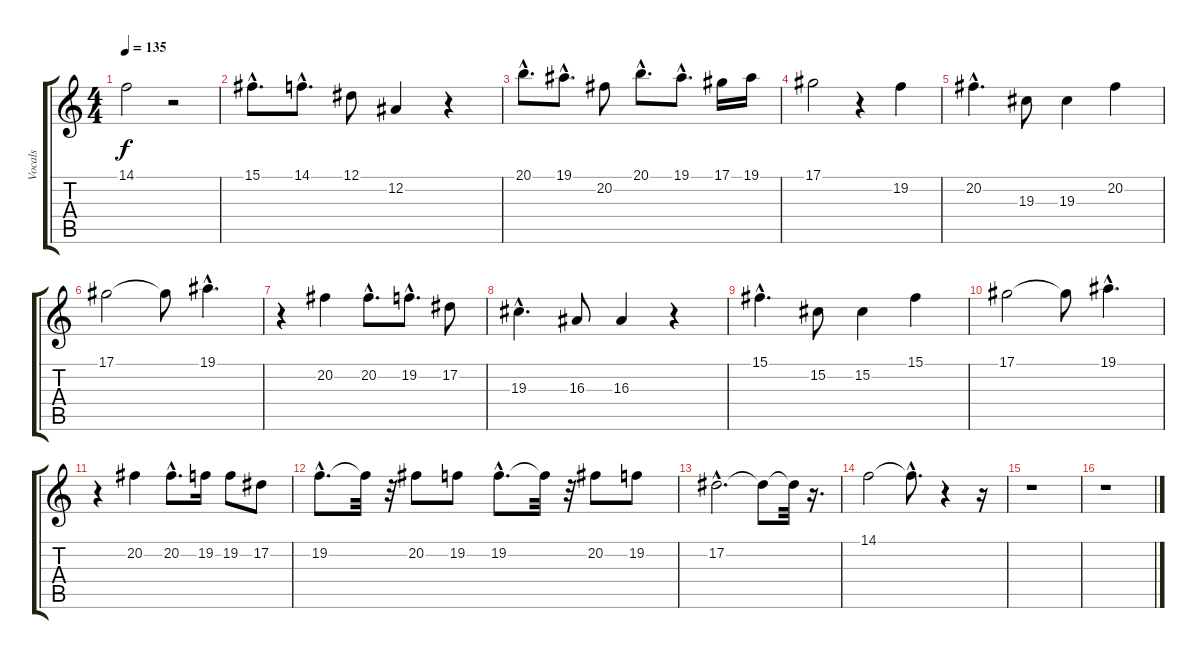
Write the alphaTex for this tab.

\track ("Vocals" "Vocals") {instrument violin}
\staff {score tabs}
\tuning (Eb4 Bb3 Gb3 Db3 Ab2 Eb2) {hide}
\ts (4 4)
\tempo 135
\clef g2
\ks c
14.1.2{dy f} r.2 |
15.1{hac}.8{d} 14.1{hac}.8{d} 12.1.8 12.2.4 r.4 |
20.1{hac}.8{d} 19.1{hac}.8{d} 20.2.8 20.1{hac}.8{d} 19.1{hac}.8{d} 17.1.16 19.1.16 |
17.1.2 r.4 19.2.4 |
20.2{hac}.4{d} 19.3.8 19.3.4 20.2.4 |
17.1.2 17.1{t}.8 19.1{hac}.4{d} |
r.4 20.2.4 20.2{hac}.8{d} 19.2{hac}.8{d} 17.2.8 |
19.3{hac}.4{d} 16.3.8 16.3.4 r.4 |
15.1{hac}.4{d} 15.2.8 15.2.4 15.1.4 |
17.1.2 17.1{t}.8 19.1{hac}.4{d} |
r.4 20.2.4 20.2{hac}.8{d} 19.2.16 19.2.8 17.2.8 |
19.2{hac}.8{d} 19.2{t}.32 r.32 20.2.8 19.2.8 19.2{hac}.8{d} 19.2{t}.32 r.32 20.2.8 19.2.8 |
17.2{hac}.2{d} 17.2{t}.8 17.2{t}.32 r.16{d} |
14.1.2 14.1{hac t}.8{d} r.4 r.16 |
r.1 |
r.1
